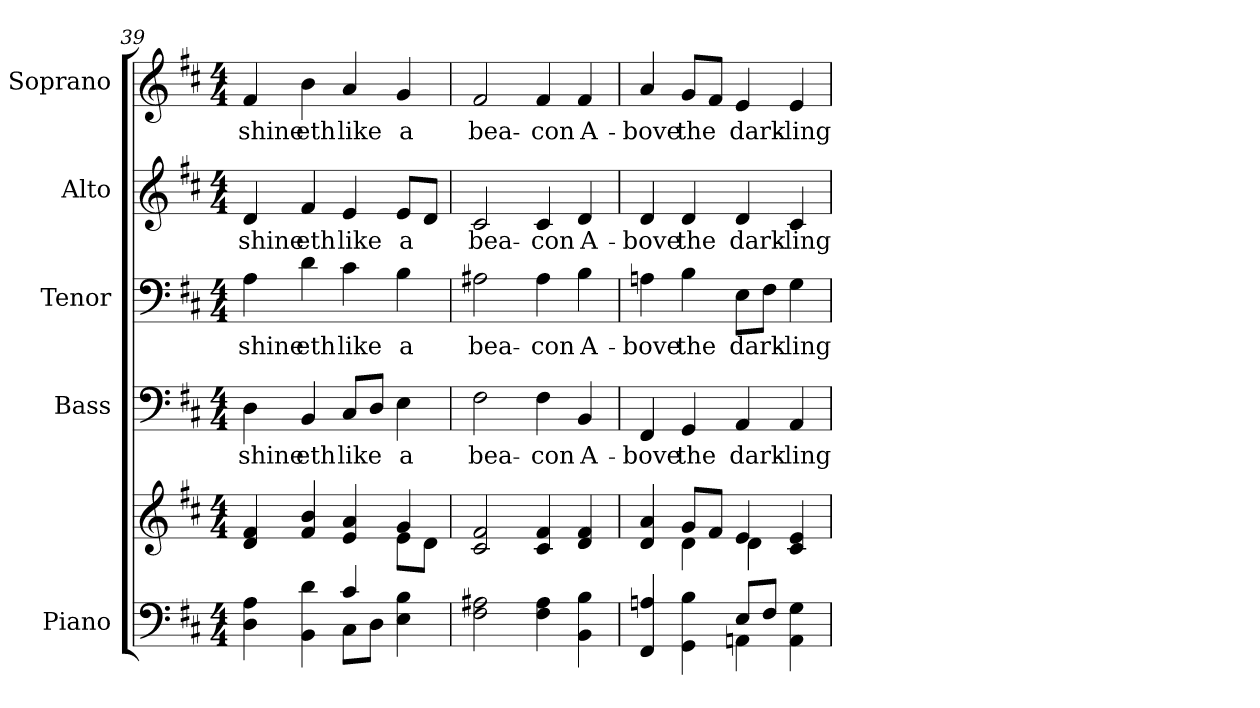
**kern	**kern	**kern	**text	**kern	**text	**kern	**text	**kern	**text
*part5	*part5	*part4	*part4	*part3	*part3	*part2	*part2	*part1	*part1
*staff6	*staff5	*staff4	*staff4	*staff3	*staff3	*staff2	*staff2	*staff1	*staff1
*I"Piano	*	*I"Bass	*	*I"Tenor	*	*I"Alto	*	*I"Soprano	*
*I'Pno.	*	*I'B.	*	*I'T.	*	*I'A.	*	*I'S.	*
!!LO:PB:g=z
*clefF4	*clefG2	*clefF4	*	*clefF4	*	*clefG2	*	*clefG2	*
*k[f#c#]	*k[f#c#]	*k[f#c#]	*	*k[f#c#]	*	*k[f#c#]	*	*k[f#c#]	*
*D:	*D:	*D:	*	*D:	*	*D:	*	*D:	*
*M4/4	*M4/4	*M4/4	*	*M4/4	*	*M4/4	*	*M4/4	*
=39	=39	=39	=39	=39	=39	=39	=39	=39	=39
*^	*^	*	*	*	*	*	*	*	*
!	!	!	!	!	!LO:LY:b:color=#000000	!	!	!	!	!	!
!	!	!	!	!	!	!	!LO:LY:b:color=#000000	!	!	!	!
!	!	!	!	!	!	!	!	!	!LO:LY:b:color=#000000	!	!
!	!	!	!	!	!	!	!	!	!	!	!LO:LY:b:color=#000000
4Di\ 4Ai	2ryy	4di/ 4f#i	2ryy	4Di\	shine	4Ai\	shine	4di/	shine	4f#i/	shine
!	!	!	!	!	!LO:LY:b:color=#000000	!	!	!	!	!	!
!	!	!	!	!	!	!	!LO:LY:b:color=#000000	!	!	!	!
!	!	!	!	!	!	!	!	!	!LO:LY:b:color=#000000	!	!
!	!	!	!	!	!	!	!	!	!	!	!LO:LY:b:color=#000000
4BBi\ 4di	.	4f#i/ 4bi	.	4BBi/	eth	4di\	eth	4f#i/	eth	4bi\	eth
!	!	!	!	!	!LO:LY:b:color=#000000	!	!	!	!	!	!
!	!	!	!	!	!	!	!LO:LY:b:color=#000000	!	!	!	!
!	!	!	!	!	!	!	!	!	!LO:LY:b:color=#000000	!	!
!	!	!	!	!	!	!	!	!	!	!	!LO:LY:b:color=#000000
4c#i/	8C#i\L	4ei/ 4ai	4ryy	8C#i/L	like	4c#i\	like	4ei/	like	4ai/	like
.	8Di\J	.	.	8Di/J	.	.	.	.	.	.	.
!	!	!	!	!	!LO:LY:b:color=#000000	!	!	!	!	!	!
!	!	!	!	!	!	!	!LO:LY:b:color=#000000	!	!	!	!
!	!	!	!	!	!	!	!	!	!LO:LY:b:color=#000000	!	!
!	!	!	!	!	!	!	!	!	!	!	!LO:LY:b:color=#000000
4Ei\ 4Bi	4ryy	4gi/	8ei\L	4Ei\	a	4Bi\	a	8ei/L	a	4gi/	a
.	.	.	8di\J	.	.	.	.	8di/J	.	.	.
*v	*v	*	*	*	*	*	*	*	*	*	*
*	*v	*v	*	*	*	*	*	*	*	*
=40	=40	=40	=40	=40	=40	=40	=40	=40	=40
*	*^	*	*	*	*	*	*	*	*
!	!	!	!	!LO:LY:b:color=#000000	!	!	!	!	!	!
*	*v	*v	*	*	*	*	*	*	*	*
*	*^	*	*	*	*	*	*	*	*
!	!	!	!	!	!	!LO:LY:b:color=#000000	!	!	!	!
*	*v	*v	*	*	*	*	*	*	*	*
*	*^	*	*	*	*	*	*	*	*
!	!	!	!	!	!	!	!	!LO:LY:b:color=#000000	!	!
*	*v	*v	*	*	*	*	*	*	*	*
*	*^	*	*	*	*	*	*	*	*
!	!	!	!	!	!	!	!	!	!	!LO:LY:b:color=#000000
*	*v	*v	*	*	*	*	*	*	*	*
2F#i\ 2A#Xi	2c#i/ 2f#i	2F#i\	bea-	2A#Xi\	bea-	2c#i/	bea-	2f#i/	bea-
!	!	!	!LO:LY:b:color=#000000	!	!	!	!	!	!
!	!	!	!	!	!LO:LY:b:color=#000000	!	!	!	!
!	!	!	!	!	!	!	!LO:LY:b:color=#000000	!	!
!	!	!	!	!	!	!	!	!	!LO:LY:b:color=#000000
4F#i\ 4A#i	4c#i/ 4f#i	4F#i\	-con	4A#i\	-con	4c#i/	-con	4f#i/	-con
!	!	!	!LO:LY:b:color=#000000	!	!	!	!	!	!
!	!	!	!	!	!LO:LY:b:color=#000000	!	!	!	!
!	!	!	!	!	!	!	!LO:LY:b:color=#000000	!	!
!	!	!	!	!	!	!	!	!	!LO:LY:b:color=#000000
4BBi\ 4Bi	4di/ 4f#i	4BBi/	A-	4Bi\	A-	4di/	A-	4f#i/	A-
!!LO:PB:g=z
=41	=41	=41	=41	=41	=41	=41	=41	=41	=41
*^	*^	*	*	*	*	*	*	*	*
!	!	!	!	!	!LO:LY:b:color=#000000	!	!	!	!	!	!
!	!	!	!	!	!	!	!LO:LY:b:color=#000000	!	!	!	!
!	!	!	!	!	!	!	!	!	!LO:LY:b:color=#000000	!	!
!	!	!	!	!	!	!	!	!	!	!	!LO:LY:b:color=#000000
4FF#i/ 4Ani	2ryy	4di/ 4ai	4ryy	4FF#i/	-bove	4Ani\	-bove	4di/	-bove	4ai/	-bove
!	!	!	!	!	!LO:LY:b:color=#000000	!	!	!	!	!	!
!	!	!	!	!	!	!	!LO:LY:b:color=#000000	!	!	!	!
!	!	!	!	!	!	!	!	!	!LO:LY:b:color=#000000	!	!
!	!	!	!	!	!	!	!	!	!	!	!LO:LY:b:color=#000000
4GGi\ 4Bi	.	8gi/L	4di\	4GGi/	the	4Bi\	the	4di/	the	8gi/L	the
.	.	8f#i/J	.	.	.	.	.	.	.	8f#i/J	.
!	!	!	!	!	!LO:LY:b:color=#000000	!	!	!	!	!	!
!	!	!	!	!	!	!	!LO:LY:b:color=#000000	!	!	!	!
!	!	!	!	!	!	!	!	!	!LO:LY:b:color=#000000	!	!
!	!	!	!	!	!	!	!	!	!	!	!LO:LY:b:color=#000000
8Ei/L	4AAni\	4ei/	4di\	4AAi/	dark-	8Ei\L	dark-	4di/	dark-	4ei/	dark-
8F#i/J	.	.	.	.	.	8F#i\J	.	.	.	.	.
!	!	!	!	!	!LO:LY:b:color=#000000	!	!	!	!	!	!
!	!	!	!	!	!	!	!LO:LY:b:color=#000000	!	!	!	!
!	!	!	!	!	!	!	!	!	!LO:LY:b:color=#000000	!	!
!	!	!	!	!	!	!	!	!	!	!	!LO:LY:b:color=#000000
4AAi\ 4Gi	4ryy	4c#i/ 4ei	4ryy	4AAi/	-ling	4Gi\	-ling	4c#i/	-ling	4ei/	-ling
*v	*v	*	*	*	*	*	*	*	*	*	*
*	*v	*v	*	*	*	*	*	*	*	*
=	=	=	=	=	=	=	=	=	=
*-	*-	*-	*-	*-	*-	*-	*-	*-	*-
